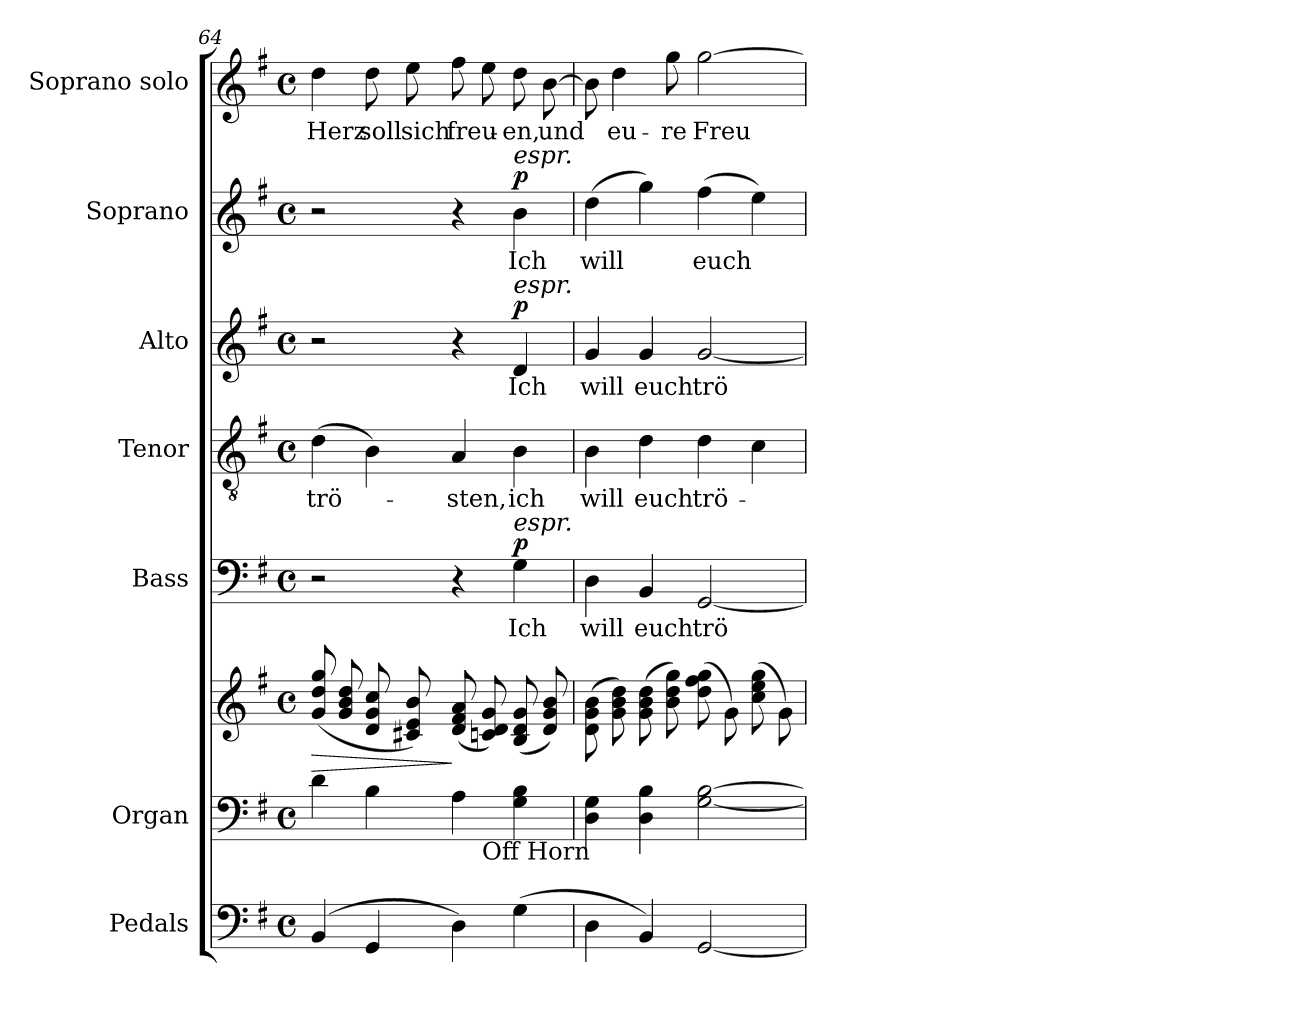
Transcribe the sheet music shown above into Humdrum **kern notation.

**kern	**kern	**kern	**dynam	**kern	**text	**dynam	**kern	**text	**kern	**text	**dynam	**kern	**text	**dynam	**kern	**text
*part7	*part6	*part6	*part6	*part5	*part5	*part5	*part4	*part4	*part3	*part3	*part3	*part2	*part2	*part2	*part1	*part1
*staff8	*staff7	*staff6	*staff6/7	*staff5	*staff5	*staff5	*staff4	*staff4	*staff3	*staff3	*staff3	*staff2	*staff2	*staff2	*staff1	*staff1
*I"Pedals	*I"Organ	*	*	*I"Bass	*	*	*I"Tenor	*	*I"Alto	*	*	*I"Soprano	*	*	*I"Soprano solo	*
*I'Ped.	*I'Org.	*	*	*I'B.	*	*	*I'T.	*	*I'A.	*	*	*I'S.	*	*	*I'S.	*
*clefF4	*clefF4	*clefG2	*	*clefF4	*	*	*clefGv2	*	*clefG2	*	*	*clefG2	*	*	*clefG2	*
*	*	*	*	*	*	*	*ITrd7c12	*	*	*	*	*	*	*	*	*
*k[f#]	*k[f#]	*k[f#]	*	*k[f#]	*	*	*k[f#]	*	*k[f#]	*	*	*k[f#]	*	*	*k[f#]	*
*G:	*G:	*G:	*	*G:	*	*	*G:	*	*G:	*	*	*G:	*	*	*G:	*
*M4/4	*M4/4	*M4/4	*	*M4/4	*	*	*M4/4	*	*M4/4	*	*	*M4/4	*	*	*M4/4	*
*met(c)	*met(c)	*met(c)	*	*met(c)	*	*	*met(c)	*	*met(c)	*	*	*met(c)	*	*	*met(c)	*
=64	=64	=64	=64	=64	=64	=64	=64	=64	=64	=64	=64	=64	=64	=64	=64	=64
!	!	!	!LO:HP:b	!	!	!	!	!	!	!	!	!	!	!	!	!
!	!	!	!	!	!	!	!	!LO:LY:b:color=#000000	!	!	!	!	!	!	!	!
!	!	!	!	!	!	!	!	!	!	!	!	!	!	!	!	!LO:LY:b:color=#000000
*	*^	*	*	*	*	*	*	*	*	*	*	*	*	*	*	*
(4BBi/	4di\	2ryy	(8gi/ 8ddi 8ggi	>	2r	.	.	(4Di\	trö-	2r	.	.	2r	.	.	4ddi\	Herz
.	.	.	8gi/ 8bi 8ddi	.	.	.	.	.	.	.	.	.	.	.	.	.	.
!	!	!	!	!	!	!	!	!	!	!	!	!	!	!	!	!	!LO:LY:b:color=#000000
4GGi/	4Bi\	.	8di/ 8gi 8cci	.	.	.	.	4BBi\)	.	.	.	.	.	.	.	8ddi\	soll
!	!	!	!	!	!	!	!	!	!	!	!	!	!	!	!	!	!LO:LY:b:color=#000000
.	.	.	8c#Xi/ 8ei 8bi)	.	.	.	.	.	.	.	.	.	.	.	.	8eei\	sich
!	!	!	!	!	!	!	!	!	!LO:LY:b:color=#000000	!	!	!	!	!	!	!	!
!	!	!	!	!	!	!	!	!	!	!	!	!	!	!	!	!	!LO:LY:b:color=#000000
4Di\)	4Ai\	8ryy	(8di/ 8f#i 8ai	]	4r	.	.	4AAi/	-sten,	4r	.	.	4r	.	.	8ff#i\	freu-
!	!	!LO:TX:b:t=Off Horn	!	!	!	!	!	!	!	!	!	!	!	!	!	!	!
.	.	4.ryy	8cni/ 8di 8gi)	.	.	.	.	.	.	.	.	.	.	.	.	8eei\	.
!	!	!	!	!	!	!LO:LY:b:color=#000000	!	!	!	!	!	!	!	!	!	!	!
!	!	!	!	!	!	!	!	!	!LO:LY:b:color=#000000	!	!	!	!	!	!	!	!
!	!	!	!	!	!	!	!	!	!	!	!LO:LY:b:color=#000000	!	!	!	!	!	!
!	!	!	!	!	!	!	!	!	!	!	!	!	!	!LO:LY:b:color=#000000	!	!	!
!	!	!	!	!	!	!	!	!	!	!	!	!	!LO:TX:a:i:t=espr.	!	!	!	!
!	!	!	!	!	!	!	!	!	!	!LO:TX:a:i:t=espr.	!	!	!	!	!	!	!
!	!	!	!	!	!LO:TX:a:i:t=espr.	!	!	!	!	!	!	!	!	!	!	!	!
!	!	!	!	!	!	!	!	!	!	!	!	!	!	!	!	!	!LO:LY:b:color=#000000
(4Gi\	4Gi\ 4Bi	.	(8Bi/ 8di 8gi	.	4Gi\	Ich	p	4BBi\	ich	4di/	Ich	p	4bi\	Ich	p	8ddi\	-en,
!	!	!	!	!	!	!	!	!	!	!	!	!	!	!	!	!	!LO:LY:b:color=#000000
.	.	.	8di/ 8gi 8bi)	.	.	.	.	.	.	.	.	.	.	.	.	[8bi\	und
*	*v	*v	*	*	*	*	*	*	*	*	*	*	*	*	*	*	*
=65	=65	=65	=65	=65	=65	=65	=65	=65	=65	=65	=65	=65	=65	=65	=65	=65
*	*^	*	*	*	*	*	*	*	*	*	*	*	*	*	*	*
!	!	!	!	!	!	!LO:LY:b:color=#000000	!	!	!	!	!	!	!	!	!	!	!
*	*v	*v	*	*	*	*	*	*	*	*	*	*	*	*	*	*	*
*	*^	*	*	*	*	*	*	*	*	*	*	*	*	*	*	*
!	!	!	!	!	!	!	!	!	!LO:LY:b:color=#000000	!	!	!	!	!	!	!	!
*	*v	*v	*	*	*	*	*	*	*	*	*	*	*	*	*	*	*
*	*^	*	*	*	*	*	*	*	*	*	*	*	*	*	*	*
!	!	!	!	!	!	!	!	!	!	!	!LO:LY:b:color=#000000	!	!	!	!	!	!
*	*v	*v	*	*	*	*	*	*	*	*	*	*	*	*	*	*	*
*	*^	*	*	*	*	*	*	*	*	*	*	*	*	*	*	*
!	!	!	!	!	!	!	!	!	!	!	!	!	!	!LO:LY:b:color=#000000	!	!	!
*	*v	*v	*	*	*	*	*	*	*	*	*	*	*	*	*	*	*
4Di\	4Di\ 4Gi	(8di\ 8gi 8bi	.	4Di\	will	.	4BBi\	will	4gi/	will	.	(4ddi\	will	.	8bi\]	.
!	!	!	!	!	!	!	!	!	!	!	!	!	!	!	!	!LO:LY:b:color=#000000
.	.	8gi\ 8bi 8ddi)	.	.	.	.	.	.	.	.	.	.	.	.	4ddi\	eu-
!	!	!	!	!	!LO:LY:b:color=#000000	!	!	!	!	!	!	!	!	!	!	!
!	!	!	!	!	!	!	!	!LO:LY:b:color=#000000	!	!	!	!	!	!	!	!
!	!	!	!	!	!	!	!	!	!	!LO:LY:b:color=#000000	!	!	!	!	!	!
4BBi/)	4Di\ 4Bi	(8gi\ 8bi 8ddi	.	4BBi/	euch	.	4Di\	euch	4gi/	euch	.	4ggi\)	.	.	.	.
!	!	!	!	!	!	!	!	!	!	!	!	!	!	!	!	!LO:LY:b:color=#000000
.	.	8bi\ 8ddi 8ggi)	.	.	.	.	.	.	.	.	.	.	.	.	8ggi\	-re
!	!	!	!	!	!LO:LY:b:color=#000000	!	!	!	!	!	!	!	!	!	!	!
!	!	!	!	!	!	!	!	!LO:LY:b:color=#000000	!	!	!	!	!	!	!	!
!	!	!	!	!	!	!	!	!	!	!LO:LY:b:color=#000000	!	!	!	!	!	!
!	!	!	!	!	!	!	!	!	!	!	!	!	!LO:LY:b:color=#000000	!	!	!
!	!	!	!	!	!	!	!	!	!	!	!	!	!	!	!	!LO:LY:b:color=#000000
[2GGi/	[2Gi\ [2Bi	(8ddi\ 8ff#i 8ggi	.	[2GGi/	trö-	.	4Di\	trö-	[2gi/	trö-	.	(4ff#i\	euch	.	[2ggi\	Freu-
.	.	8gi\)	.	.	.	.	.	.	.	.	.	.	.	.	.	.
.	.	(8cci\ 8eei 8ggi	.	.	.	.	4Ci\	.	.	.	.	4eei\)	.	.	.	.
.	.	8gi\)	.	.	.	.	.	.	.	.	.	.	.	.	.	.
=	=	=	=	=	=	=	=	=	=	=	=	=	=	=	=	=
*-	*-	*-	*-	*-	*-	*-	*-	*-	*-	*-	*-	*-	*-	*-	*-	*-
